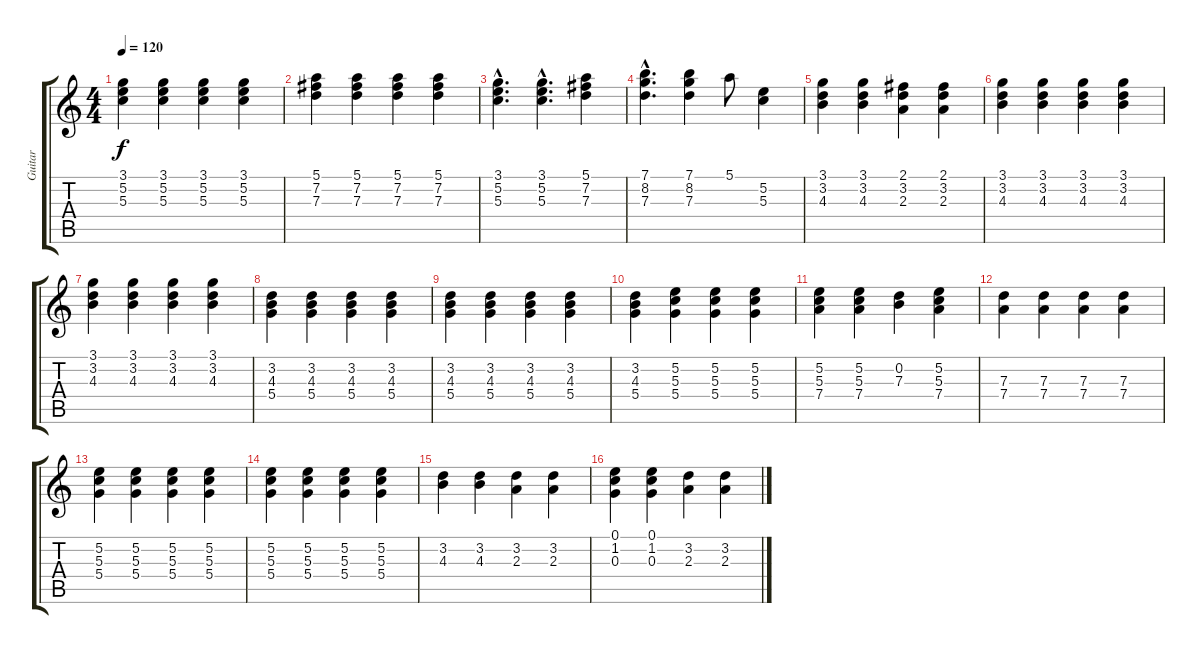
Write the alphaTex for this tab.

\track ("Guitar" "Guitar") {instrument acousticguitarsteel}
\staff {score tabs}
\tuning (E4 B3 G3 D3 A2 E2) {hide}
\ts (4 4)
\tempo 120
\clef g2
\ks c
(3.1 5.2 5.3).4{dy f} (3.1 5.2 5.3).4 (3.1 5.2 5.3).4 (3.1 5.2 5.3).4 |
(5.1 7.2 7.3).4 (5.1 7.2 7.3).4 (5.1 7.2 7.3).4 (5.1 7.2 7.3).4 |
(3.1{hac} 5.2{hac} 5.3{hac}).4{d} (3.1{hac} 5.2{hac} 5.3{hac}).4{d} (5.1 7.2 7.3).4 |
(7.1{hac} 8.2{hac} 7.3{hac}).4{d} (7.1 8.2 7.3).4 5.1.8 (5.2 5.3).4 |
(3.1 3.2 4.3).4 (3.1 3.2 4.3).4 (2.1 3.2 2.3).4 (2.1 3.2 2.3).4 |
(3.1 3.2 4.3).4 (3.1 3.2 4.3).4 (3.1 3.2 4.3).4 (3.1 3.2 4.3).4 |
(3.1 3.2 4.3).4 (3.1 3.2 4.3).4 (3.1 3.2 4.3).4 (3.1 3.2 4.3).4 |
(3.2 4.3 5.4).4 (3.2 4.3 5.4).4 (3.2 4.3 5.4).4 (3.2 4.3 5.4).4 |
(3.2 4.3 5.4).4 (3.2 4.3 5.4).4 (3.2 4.3 5.4).4 (3.2 4.3 5.4).4 |
(3.2 4.3 5.4).4 (5.2 5.3 5.4).4 (5.2 5.3 5.4).4 (5.2 5.3 5.4).4 |
(5.2 5.3 7.4).4 (5.2 5.3 7.4).4 (0.2 7.3).4 (5.2 5.3 7.4).4 |
(7.3 7.4).4 (7.3 7.4).4 (7.3 7.4).4 (7.3 7.4).4 |
(5.2 5.3 5.4).4 (5.2 5.3 5.4).4 (5.2 5.3 5.4).4 (5.2 5.3 5.4).4 |
(5.2 5.3 5.4).4 (5.2 5.3 5.4).4 (5.2 5.3 5.4).4 (5.2 5.3 5.4).4 |
(3.2 4.3).4 (3.2 4.3).4 (3.2 2.3).4 (3.2 2.3).4 |
(0.1 1.2 0.3).4 (0.1 1.2 0.3).4 (3.2 2.3).4 (3.2 2.3).4
